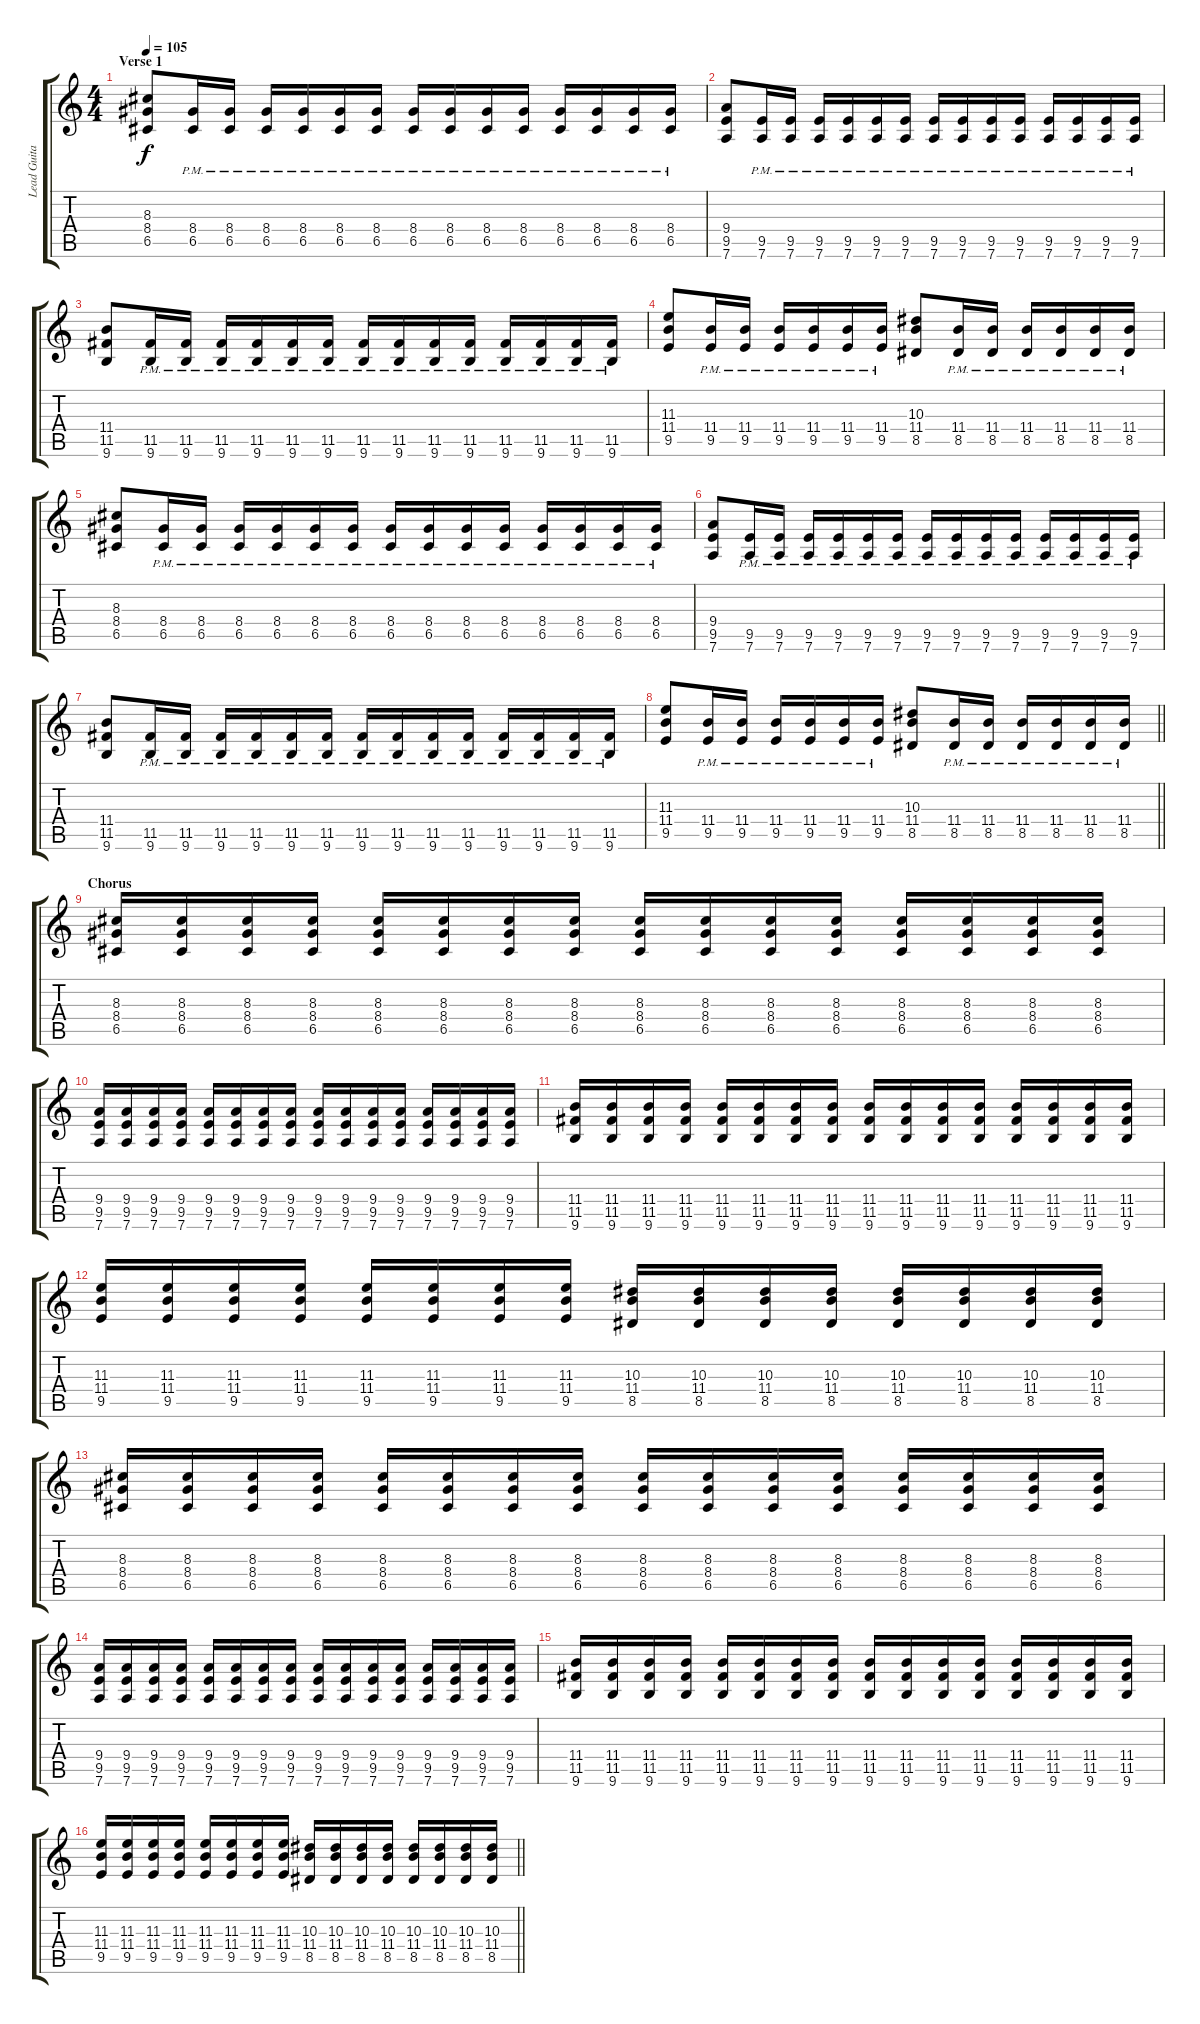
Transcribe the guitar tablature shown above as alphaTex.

\track ("Lead Guitar" "Lead Guita") {instrument distortionguitar}
\staff {score tabs}
\tuning (D4 A3 F3 C3 G2 D2) {hide}
\ts (4 4)
\section ("" "Verse 1")
\tempo 105
\clef g2
\ks c
(8.3 8.4 6.5).8{dy f} (8.4{pm} 6.5{pm}).16 (8.4{pm} 6.5{pm}).16 (8.4{pm} 6.5{pm}).16 (8.4{pm} 6.5{pm}).16 (8.4{pm} 6.5{pm}).16 (8.4{pm} 6.5{pm}).16 (8.4{pm} 6.5{pm}).16 (8.4{pm} 6.5{pm}).16 (8.4{pm} 6.5{pm}).16 (8.4{pm} 6.5{pm}).16 (8.4{pm} 6.5{pm}).16 (8.4{pm} 6.5{pm}).16 (8.4{pm} 6.5{pm}).16 (8.4{pm} 6.5{pm}).16 |
(9.4 9.5 7.6).8 (9.5{pm} 7.6{pm}).16 (9.5{pm} 7.6{pm}).16 (9.5{pm} 7.6{pm}).16 (9.5{pm} 7.6{pm}).16 (9.5{pm} 7.6{pm}).16 (9.5{pm} 7.6{pm}).16 (9.5{pm} 7.6{pm}).16 (9.5{pm} 7.6{pm}).16 (9.5{pm} 7.6{pm}).16 (9.5{pm} 7.6{pm}).16 (9.5{pm} 7.6{pm}).16 (9.5{pm} 7.6{pm}).16 (9.5{pm} 7.6{pm}).16 (9.5{pm} 7.6{pm}).16 |
(11.4 11.5 9.6).8 (11.5{pm} 9.6{pm}).16 (11.5{pm} 9.6{pm}).16 (11.5{pm} 9.6{pm}).16 (11.5{pm} 9.6{pm}).16 (11.5{pm} 9.6{pm}).16 (11.5{pm} 9.6{pm}).16 (11.5{pm} 9.6{pm}).16 (11.5{pm} 9.6{pm}).16 (11.5{pm} 9.6{pm}).16 (11.5{pm} 9.6{pm}).16 (11.5{pm} 9.6{pm}).16 (11.5{pm} 9.6{pm}).16 (11.5{pm} 9.6{pm}).16 (11.5{pm} 9.6{pm}).16 |
(11.3 11.4 9.5).8 (11.4{pm} 9.5{pm}).16 (11.4{pm} 9.5{pm}).16 (11.4{pm} 9.5{pm}).16 (11.4{pm} 9.5{pm}).16 (11.4{pm} 9.5{pm}).16 (11.4{pm} 9.5{pm}).16 (10.3 11.4 8.5).8 (11.4{pm} 8.5{pm}).16 (11.4{pm} 8.5{pm}).16 (11.4{pm} 8.5{pm}).16 (11.4{pm} 8.5{pm}).16 (11.4{pm} 8.5{pm}).16 (11.4{pm} 8.5{pm}).16 |
(8.3 8.4 6.5).8 (8.4{pm} 6.5{pm}).16 (8.4{pm} 6.5{pm}).16 (8.4{pm} 6.5{pm}).16 (8.4{pm} 6.5{pm}).16 (8.4{pm} 6.5{pm}).16 (8.4{pm} 6.5{pm}).16 (8.4{pm} 6.5{pm}).16 (8.4{pm} 6.5{pm}).16 (8.4{pm} 6.5{pm}).16 (8.4{pm} 6.5{pm}).16 (8.4{pm} 6.5{pm}).16 (8.4{pm} 6.5{pm}).16 (8.4{pm} 6.5{pm}).16 (8.4{pm} 6.5{pm}).16 |
(9.4 9.5 7.6).8 (9.5{pm} 7.6{pm}).16 (9.5{pm} 7.6{pm}).16 (9.5{pm} 7.6{pm}).16 (9.5{pm} 7.6{pm}).16 (9.5{pm} 7.6{pm}).16 (9.5{pm} 7.6{pm}).16 (9.5{pm} 7.6{pm}).16 (9.5{pm} 7.6{pm}).16 (9.5{pm} 7.6{pm}).16 (9.5{pm} 7.6{pm}).16 (9.5{pm} 7.6{pm}).16 (9.5{pm} 7.6{pm}).16 (9.5{pm} 7.6{pm}).16 (9.5{pm} 7.6{pm}).16 |
(11.4 11.5 9.6).8 (11.5{pm} 9.6{pm}).16 (11.5{pm} 9.6{pm}).16 (11.5{pm} 9.6{pm}).16 (11.5{pm} 9.6{pm}).16 (11.5{pm} 9.6{pm}).16 (11.5{pm} 9.6{pm}).16 (11.5{pm} 9.6{pm}).16 (11.5{pm} 9.6{pm}).16 (11.5{pm} 9.6{pm}).16 (11.5{pm} 9.6{pm}).16 (11.5{pm} 9.6{pm}).16 (11.5{pm} 9.6{pm}).16 (11.5{pm} 9.6{pm}).16 (11.5{pm} 9.6{pm}).16 |
\barLineRight lightlight
(11.3 11.4 9.5).8 (11.4{pm} 9.5{pm}).16 (11.4{pm} 9.5{pm}).16 (11.4{pm} 9.5{pm}).16 (11.4{pm} 9.5{pm}).16 (11.4{pm} 9.5{pm}).16 (11.4{pm} 9.5{pm}).16 (10.3 11.4 8.5).8 (11.4{pm} 8.5{pm}).16 (11.4{pm} 8.5{pm}).16 (11.4{pm} 8.5{pm}).16 (11.4{pm} 8.5{pm}).16 (11.4{pm} 8.5{pm}).16 (11.4{pm} 8.5{pm}).16 |
\section ("" "Chorus")
(8.3 8.4 6.5).16 (8.3 8.4 6.5).16 (8.3 8.4 6.5).16 (8.3 8.4 6.5).16 (8.3 8.4 6.5).16 (8.3 8.4 6.5).16 (8.3 8.4 6.5).16 (8.3 8.4 6.5).16 (8.3 8.4 6.5).16 (8.3 8.4 6.5).16 (8.3 8.4 6.5).16 (8.3 8.4 6.5).16 (8.3 8.4 6.5).16 (8.3 8.4 6.5).16 (8.3 8.4 6.5).16 (8.3 8.4 6.5).16 |
(9.4 9.5 7.6).16 (9.4 9.5 7.6).16 (9.4 9.5 7.6).16 (9.4 9.5 7.6).16 (9.4 9.5 7.6).16 (9.4 9.5 7.6).16 (9.4 9.5 7.6).16 (9.4 9.5 7.6).16 (9.4 9.5 7.6).16 (9.4 9.5 7.6).16 (9.4 9.5 7.6).16 (9.4 9.5 7.6).16 (9.4 9.5 7.6).16 (9.4 9.5 7.6).16 (9.4 9.5 7.6).16 (9.4 9.5 7.6).16 |
(11.4 11.5 9.6).16 (11.4 11.5 9.6).16 (11.4 11.5 9.6).16 (11.4 11.5 9.6).16 (11.4 11.5 9.6).16 (11.4 11.5 9.6).16 (11.4 11.5 9.6).16 (11.4 11.5 9.6).16 (11.4 11.5 9.6).16 (11.4 11.5 9.6).16 (11.4 11.5 9.6).16 (11.4 11.5 9.6).16 (11.4 11.5 9.6).16 (11.4 11.5 9.6).16 (11.4 11.5 9.6).16 (11.4 11.5 9.6).16 |
(11.3 11.4 9.5).16 (11.3 11.4 9.5).16 (11.3 11.4 9.5).16 (11.3 11.4 9.5).16 (11.3 11.4 9.5).16 (11.3 11.4 9.5).16 (11.3 11.4 9.5).16 (11.3 11.4 9.5).16 (10.3 11.4 8.5).16 (10.3 11.4 8.5).16 (10.3 11.4 8.5).16 (10.3 11.4 8.5).16 (10.3 11.4 8.5).16 (10.3 11.4 8.5).16 (10.3 11.4 8.5).16 (10.3 11.4 8.5).16 |
(8.3 8.4 6.5).16 (8.3 8.4 6.5).16 (8.3 8.4 6.5).16 (8.3 8.4 6.5).16 (8.3 8.4 6.5).16 (8.3 8.4 6.5).16 (8.3 8.4 6.5).16 (8.3 8.4 6.5).16 (8.3 8.4 6.5).16 (8.3 8.4 6.5).16 (8.3 8.4 6.5).16 (8.3 8.4 6.5).16 (8.3 8.4 6.5).16 (8.3 8.4 6.5).16 (8.3 8.4 6.5).16 (8.3 8.4 6.5).16 |
(9.4 9.5 7.6).16 (9.4 9.5 7.6).16 (9.4 9.5 7.6).16 (9.4 9.5 7.6).16 (9.4 9.5 7.6).16 (9.4 9.5 7.6).16 (9.4 9.5 7.6).16 (9.4 9.5 7.6).16 (9.4 9.5 7.6).16 (9.4 9.5 7.6).16 (9.4 9.5 7.6).16 (9.4 9.5 7.6).16 (9.4 9.5 7.6).16 (9.4 9.5 7.6).16 (9.4 9.5 7.6).16 (9.4 9.5 7.6).16 |
(11.4 11.5 9.6).16 (11.4 11.5 9.6).16 (11.4 11.5 9.6).16 (11.4 11.5 9.6).16 (11.4 11.5 9.6).16 (11.4 11.5 9.6).16 (11.4 11.5 9.6).16 (11.4 11.5 9.6).16 (11.4 11.5 9.6).16 (11.4 11.5 9.6).16 (11.4 11.5 9.6).16 (11.4 11.5 9.6).16 (11.4 11.5 9.6).16 (11.4 11.5 9.6).16 (11.4 11.5 9.6).16 (11.4 11.5 9.6).16 |
\barLineRight lightlight
(11.3 11.4 9.5).16 (11.3 11.4 9.5).16 (11.3 11.4 9.5).16 (11.3 11.4 9.5).16 (11.3 11.4 9.5).16 (11.3 11.4 9.5).16 (11.3 11.4 9.5).16 (11.3 11.4 9.5).16 (10.3 11.4 8.5).16 (10.3 11.4 8.5).16 (10.3 11.4 8.5).16 (10.3 11.4 8.5).16 (10.3 11.4 8.5).16 (10.3 11.4 8.5).16 (10.3 11.4 8.5).16 (10.3 11.4 8.5).16
